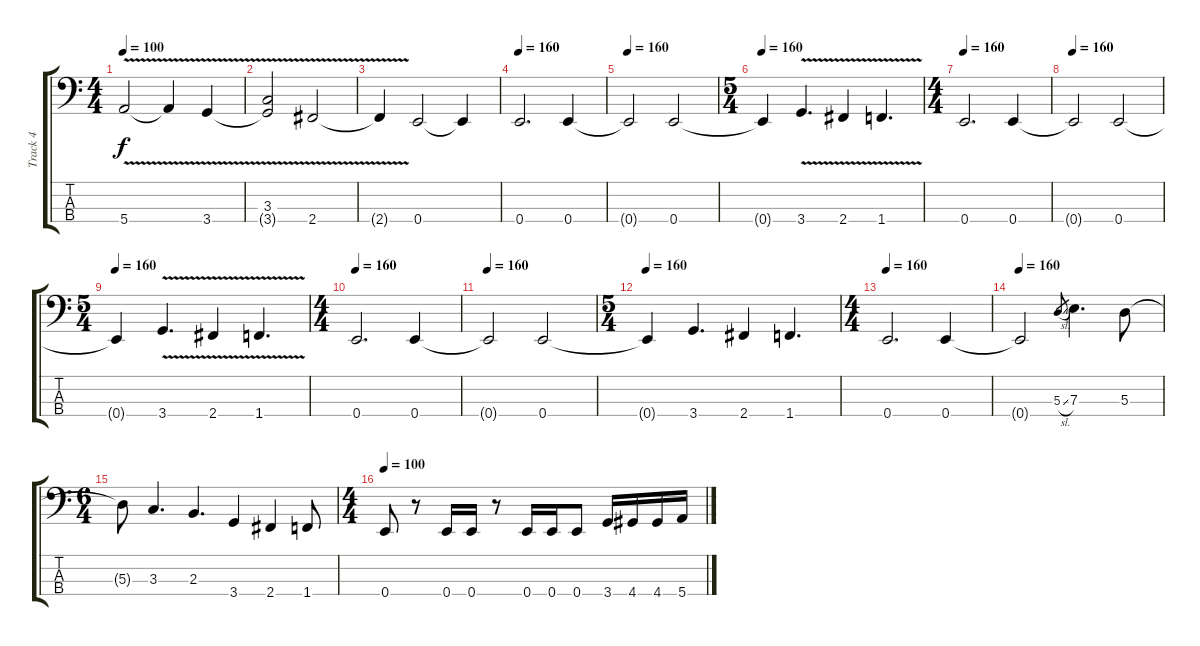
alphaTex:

\track ("Track 4" "Track 4") {instrument electricbasspick}
\staff {score tabs}
\tuning (G2 D2 A1 E1) {hide}
\ts (4 4)
\tempo 100
\clef f4
\ks c
5.4{v}.2{dy f} 5.4{t}.4 3.4{v}.4 |
(3.3{t} 3.4{t}).2 2.4{v}.2 |
2.4{t}.4 0.4.2 0.4{t}.4 |
\tempo 160
0.4.2{d} 0.4.4 |
\tempo 160
0.4{t}.2 0.4.2 |
\ts (5 4)
\tempo 160
0.4{t}.4 3.4{v}.4{d} 2.4{v}.4 1.4{v}.4{d} |
\ts (4 4)
\tempo 160
0.4.2{d} 0.4.4 |
\tempo 160
0.4{t}.2 0.4.2 |
\ts (5 4)
\tempo 160
0.4{t}.4 3.4{v}.4{d} 2.4{v}.4 1.4{v}.4{d} |
\ts (4 4)
\tempo 160
0.4.2{d} 0.4.4 |
\tempo 160
0.4{t}.2 0.4.2 |
\ts (5 4)
\tempo 160
0.4{t}.4 3.4.4{d} 2.4.4 1.4.4{d} |
\ts (4 4)
\tempo 160
0.4.2{d} 0.4.4 |
\tempo 160
0.4{t}.2 5.3{sl}.8{gr} 7.3.4{d} 5.3.8 |
\ts (6 4)
5.3{t}.8 3.3.4{d} 2.3.4{d} 3.4.4 2.4.4 1.4.8 |
\ts (4 4)
\tempo 100
0.4.8 r.8 0.4.16 0.4.16 r.8 0.4.16 0.4.16 0.4.8 3.4.16 4.4.16 4.4.16 5.4.16
